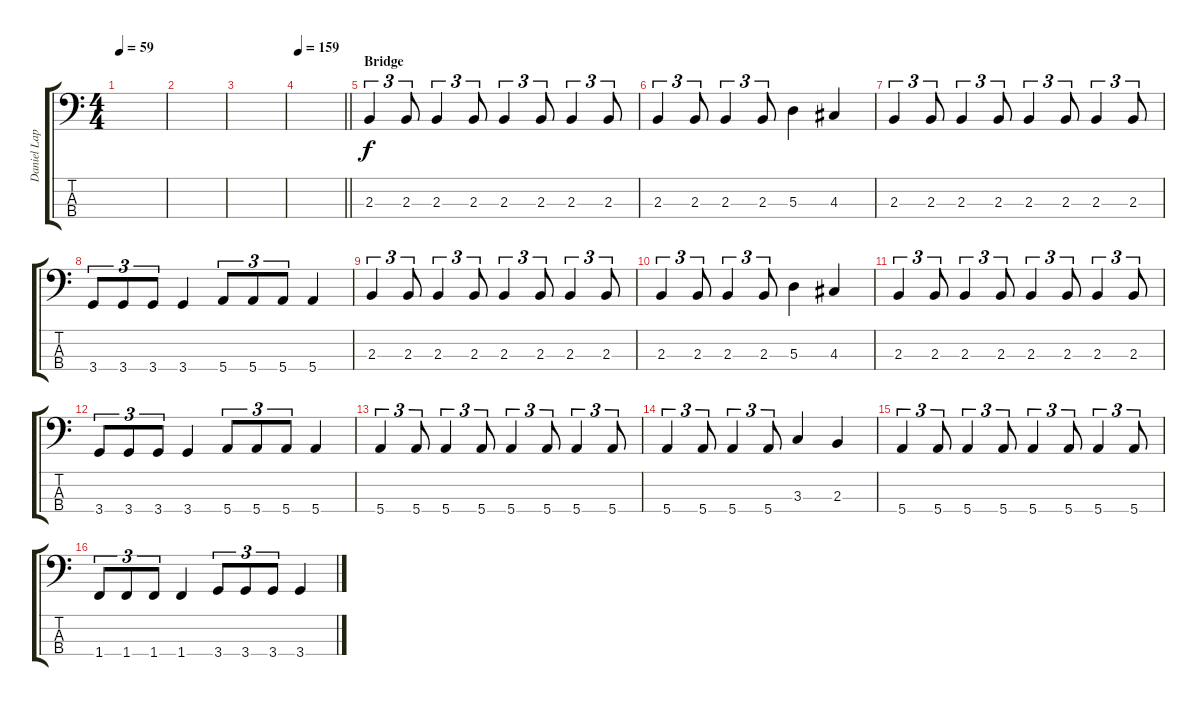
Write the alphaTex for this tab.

\track ("Daniel Lapp" "Daniel Lap") {instrument electricbassfinger}
\staff {score tabs}
\tuning (G2 D2 A1 E1) {hide}
\ts (4 4)
\tempo 59
\clef f4
\ks c
|
|
|
\tempo 159
\barLineRight lightlight
|
\section ("" "Bridge")
2.3.4{tu (3 2)} 2.3.8{tu (3 2)} 2.3.4{tu (3 2)} 2.3.8{tu (3 2)} 2.3.4{tu (3 2)} 2.3.8{tu (3 2)} 2.3.4{tu (3 2)} 2.3.8{tu (3 2)} |
2.3.4{tu (3 2)} 2.3.8{tu (3 2)} 2.3.4{tu (3 2)} 2.3.8{tu (3 2)} 5.3.4 4.3.4 |
2.3.4{tu (3 2)} 2.3.8{tu (3 2)} 2.3.4{tu (3 2)} 2.3.8{tu (3 2)} 2.3.4{tu (3 2)} 2.3.8{tu (3 2)} 2.3.4{tu (3 2)} 2.3.8{tu (3 2)} |
3.4.8{tu (3 2)} 3.4.8{tu (3 2)} 3.4.8{tu (3 2)} 3.4.4 5.4.8{tu (3 2)} 5.4.8{tu (3 2)} 5.4.8{tu (3 2)} 5.4.4 |
2.3.4{tu (3 2)} 2.3.8{tu (3 2)} 2.3.4{tu (3 2)} 2.3.8{tu (3 2)} 2.3.4{tu (3 2)} 2.3.8{tu (3 2)} 2.3.4{tu (3 2)} 2.3.8{tu (3 2)} |
2.3.4{tu (3 2)} 2.3.8{tu (3 2)} 2.3.4{tu (3 2)} 2.3.8{tu (3 2)} 5.3.4 4.3.4 |
2.3.4{tu (3 2)} 2.3.8{tu (3 2)} 2.3.4{tu (3 2)} 2.3.8{tu (3 2)} 2.3.4{tu (3 2)} 2.3.8{tu (3 2)} 2.3.4{tu (3 2)} 2.3.8{tu (3 2)} |
3.4.8{tu (3 2)} 3.4.8{tu (3 2)} 3.4.8{tu (3 2)} 3.4.4 5.4.8{tu (3 2)} 5.4.8{tu (3 2)} 5.4.8{tu (3 2)} 5.4.4 |
5.4.4{tu (3 2)} 5.4.8{tu (3 2)} 5.4.4{tu (3 2)} 5.4.8{tu (3 2)} 5.4.4{tu (3 2)} 5.4.8{tu (3 2)} 5.4.4{tu (3 2)} 5.4.8{tu (3 2)} |
5.4.4{tu (3 2)} 5.4.8{tu (3 2)} 5.4.4{tu (3 2)} 5.4.8{tu (3 2)} 3.3.4 2.3.4 |
5.4.4{tu (3 2)} 5.4.8{tu (3 2)} 5.4.4{tu (3 2)} 5.4.8{tu (3 2)} 5.4.4{tu (3 2)} 5.4.8{tu (3 2)} 5.4.4{tu (3 2)} 5.4.8{tu (3 2)} |
1.4.8{tu (3 2)} 1.4.8{tu (3 2)} 1.4.8{tu (3 2)} 1.4.4 3.4.8{tu (3 2)} 3.4.8{tu (3 2)} 3.4.8{tu (3 2)} 3.4.4
